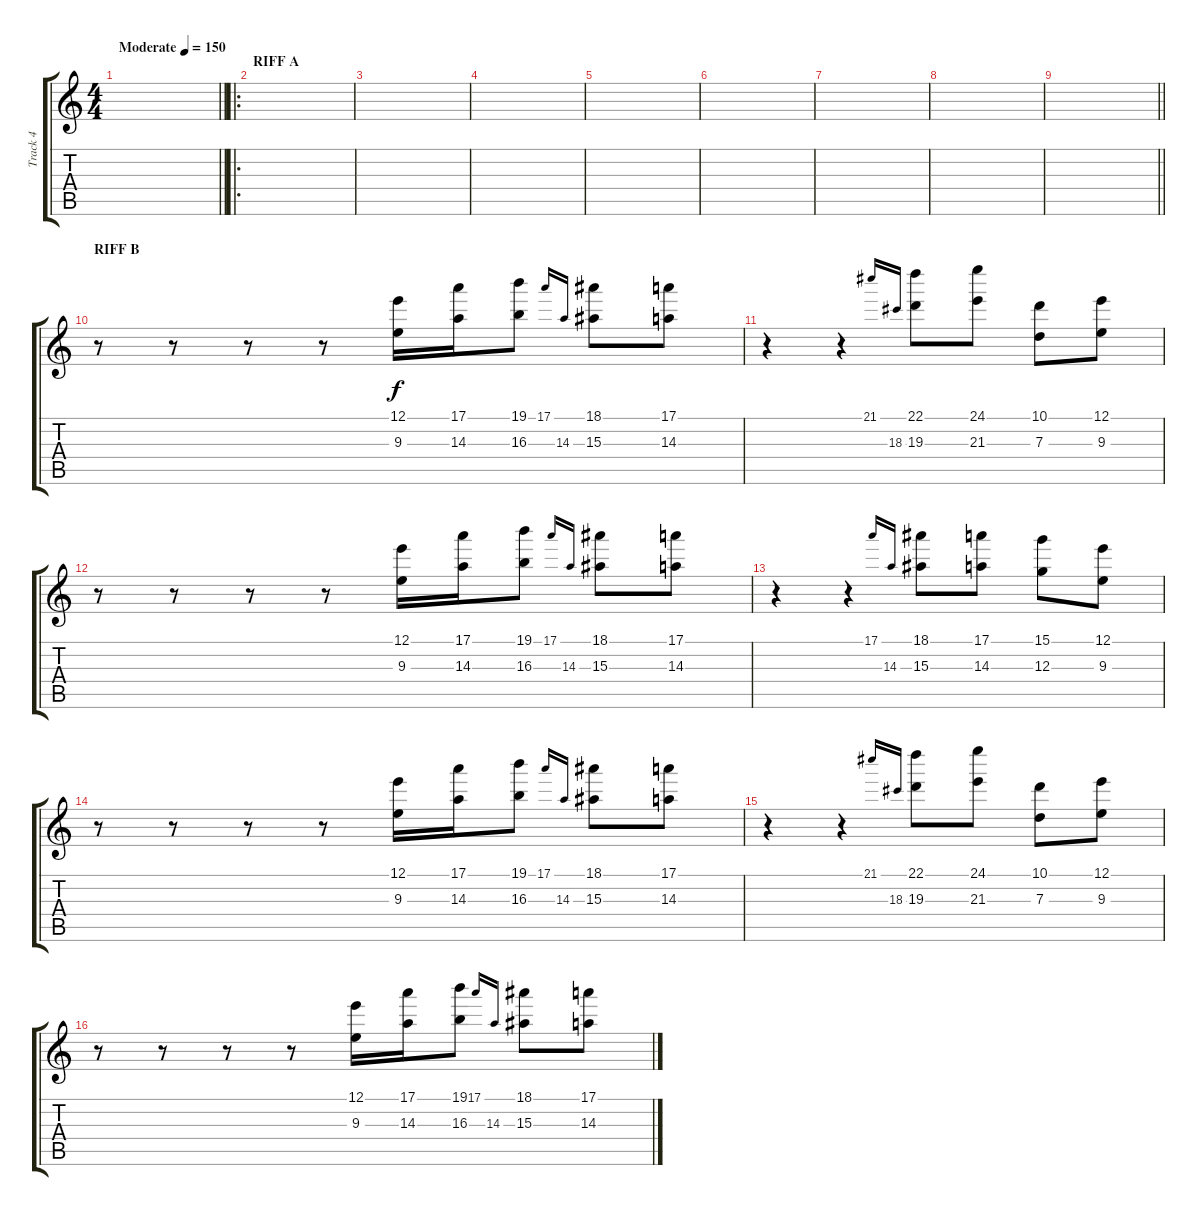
\track ("Track 4" "Track 4") {instrument acousticguitarsteel}
\staff {score tabs}
\tuning (E4 B3 G3 D3 A2 E2) {hide}
\ts (4 4)
\tempo (150 "Moderate")
\clef g2
\barLineRight lightlight
\ks c
|
\ro
\section ("" "RIFF A")
|
|
|
|
|
|
|
\barLineRight lightlight
|
\section ("" "RIFF B")
r.8 r.8 r.8 r.8 (12.1 9.3).16 (17.1 14.3).16 (19.1 16.3).8 17.1.16{gr onbeat} 14.3.16{gr onbeat} (18.1 15.3).8 (17.1 14.3).8 |
r.4 r.4 21.1.16{gr onbeat} 18.3.16{gr onbeat} (22.1 19.3).8 (24.1 21.3).8 (10.1 7.3).8 (12.1 9.3).8 |
r.8 r.8 r.8 r.8 (12.1 9.3).16 (17.1 14.3).16 (19.1 16.3).8 17.1.16{gr onbeat} 14.3.16{gr onbeat} (18.1 15.3).8 (17.1 14.3).8 |
r.4 r.4 17.1.16{gr onbeat} 14.3.16{gr onbeat} (18.1 15.3).8 (17.1 14.3).8 (15.1 12.3).8 (12.1 9.3).8 |
r.8 r.8 r.8 r.8 (12.1 9.3).16 (17.1 14.3).16 (19.1 16.3).8 17.1.16{gr onbeat} 14.3.16{gr onbeat} (18.1 15.3).8 (17.1 14.3).8 |
r.4 r.4 21.1.16{gr onbeat} 18.3.16{gr onbeat} (22.1 19.3).8 (24.1 21.3).8 (10.1 7.3).8 (12.1 9.3).8 |
r.8 r.8 r.8 r.8 (12.1 9.3).16 (17.1 14.3).16 (19.1 16.3).8 17.1.16{gr onbeat} 14.3.16{gr onbeat} (18.1 15.3).8 (17.1 14.3).8
